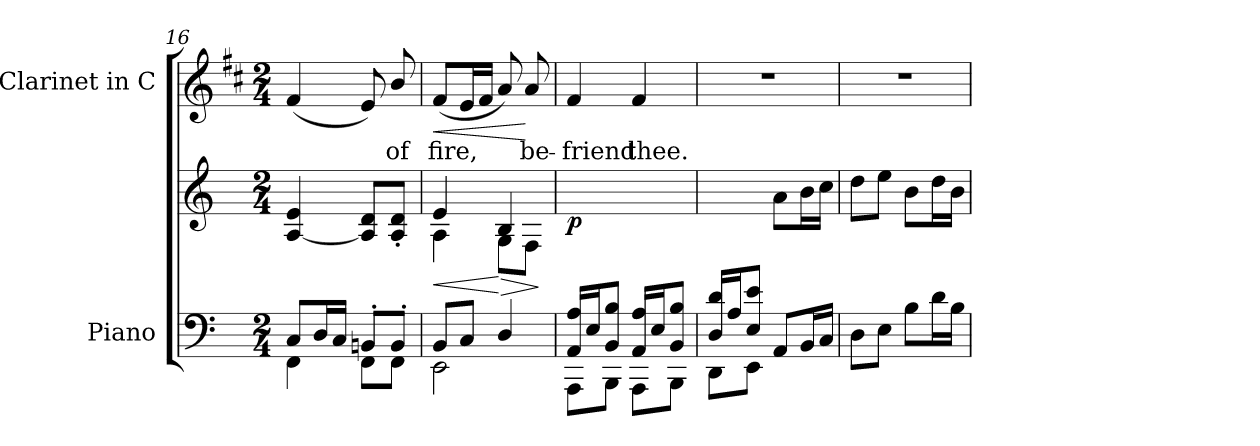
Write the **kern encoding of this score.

**kern	**kern	**dynam	**kern	**text	**dynam
*part2	*part2	*part2	*part1	*part1	*part1
*staff3	*staff2	*staff2/3	*staff1	*staff1	*staff1
*I"Piano	*	*	*I"Clarinet in C	*	*
*I'Pno	*	*	*I'Cl	*	*
*clefF4	*clefG2	*	*clefG2	*	*
*	*	*	*ITrd1c2	*	*
*k[]	*k[]	*	*k[]	*	*
*M2/4	*M2/4	*	*M2/4	*	*
=16	=16	=16	=16	=16	=16
*^	*	*	*	*	*
8C/L	4FF\	[4A/ 4e/	.	(4e/	.	.
16D/L	.	.	.	.	.	.
16C/JJ	.	.	.	.	.	.
8BBn'/L	8FF\L	8A/] 8d/L	.	8d/)	.	.
!	!	!	!	!	!LO:LY:b	!
8BB'/J	8FF\J	8A/' 8d/'J	.	8a/	of	.
!!LO:PB:g=z
=17	=17	=17	=17	=17	=17	=17
!	!	!	!LO:HP:b	!	!LO:LY:b	!LO:HP:b
*	*	*^	*	*	*	*
8BB/L	2EE\	4e/	4A\	<	(8e/L	fire,	<
8C/J	.	.	.	.	16d/L	.	.
.	.	.	.	.	16e/JJ	.	.
!	!	!	!	!LO:HP:n=1:b	!	!	!
4D/	.	4B/	8G\L	[ >	8g/)	.	.
!	!	!	!	!	!	!LO:LY:b	!
.	.	.	8F\J	.	8g/	be-	[
*v	*v	*	*	*	*	*	*
*	*v	*v	*	*	*	*
.	.	]	.	.	.
=18	=18	=18	=18	=18	=18
*^	*	*	*	*	*
!	!	!	!LO:DY:b	!	!LO:LY:b	!
16AA/ 16A/LL	8AAA\L	2ryy	p	4e/	-friend	.
16E/J	.	.	.	.	.	.
8BB/ 8B/J	8BBB\J	.	.	.	.	.
!	!	!	!	!	!LO:LY:b	!
16AA/ 16A/LL	8AAA\L	.	.	4e/	thee.	.
16E/J	.	.	.	.	.	.
8BB/ 8B/J	8BBB\J	.	.	.	.	.
=19	=19	=19	=19	=19	=19	=19
16D/ 16d/LL	8DD\L	4ryy	.	2r	.	.
16A/J	.	.	.	.	.	.
8E/ 8e/J	8EE\J	.	.	.	.	.
4ryy	8AA/L	8a\L	.	.	.	.
.	16BB/L	16b\L	.	.	.	.
.	16C/JJ	16cc\JJ	.	.	.	.
*v	*v	*	*	*	*	*
=20	=20	=20	=20	=20	=20
8D\L	8dd\L	.	2r	.	.
8E\J	8ee\J	.	.	.	.
8B\L	8b\L	.	.	.	.
16d\L	16dd\L	.	.	.	.
16B\JJ	16b\JJ	.	.	.	.
=	=	=	=	=	=
*-	*-	*-	*-	*-	*-
